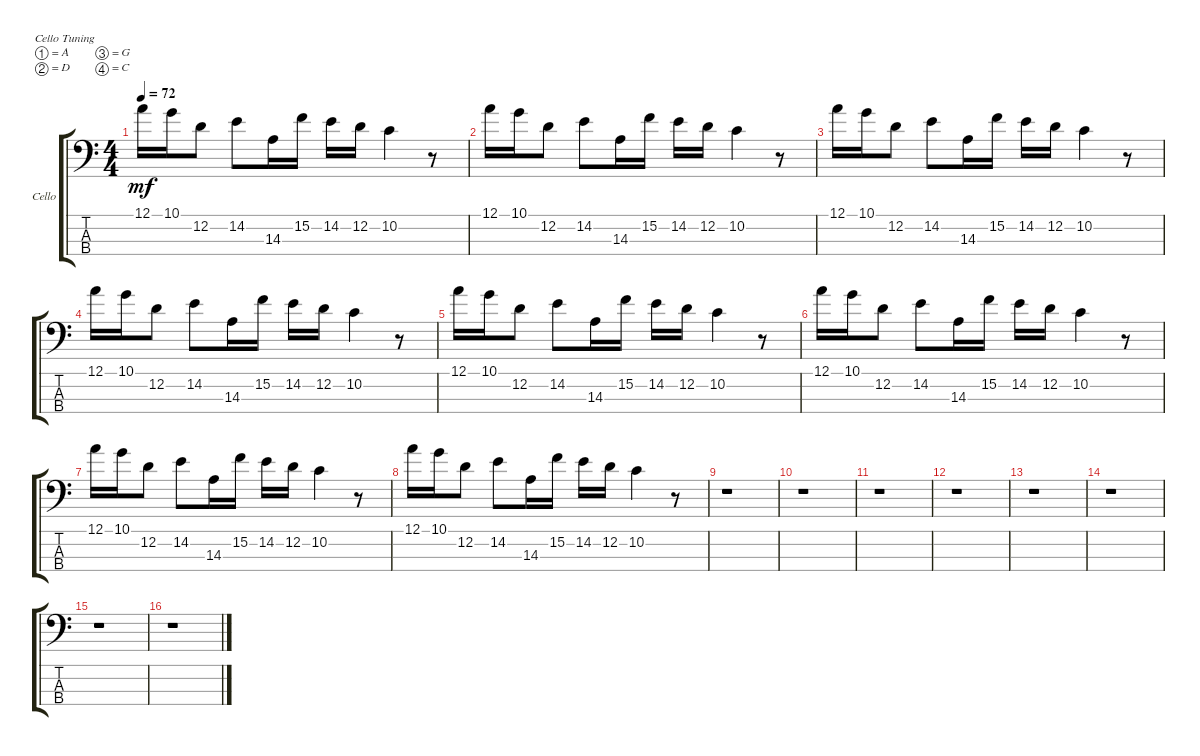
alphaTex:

\defaultSystemsLayout 4
\bracketExtendMode groupsimilarinstruments
\firstSystemTrackNameOrientation horizontal
\otherSystemsTrackNameOrientation horizontal
\track ("Cello" "Cello") {instrument cello}
\staff {score tabs}
\tuning (A3 D3 G2 C2)
\ts (4 4)
\scale
0.519816
\tempo 72
\accidentals auto
\clef f4
\ottava regular
\simile none
\ks c
12.1.16{dy mf} 10.1.16 12.2.8 14.2.8 14.3.16 15.2.16 14.2.16 12.2.16 10.2.4 r.8 |
\scale
0.480168 12.1.16 10.1.16 12.2.8 14.2.8 14.3.16 15.2.16 14.2.16 12.2.16 10.2.4 r.8 |
\scale
0.496967 12.1.16 10.1.16 12.2.8 14.2.8 14.3.16 15.2.16 14.2.16 12.2.16 10.2.4 r.8 |
\scale
0.502965 12.1.16 10.1.16 12.2.8 14.2.8 14.3.16 15.2.16 14.2.16 12.2.16 10.2.4 r.8 |
\scale
0.519816 12.1.16 10.1.16 12.2.8 14.2.8 14.3.16 15.2.16 14.2.16 12.2.16 10.2.4 r.8 |
\scale
0.480168 12.1.16 10.1.16 12.2.8 14.2.8 14.3.16 15.2.16 14.2.16 12.2.16 10.2.4 r.8 |
12.1.16 10.1.16 12.2.8 14.2.8 14.3.16 15.2.16 14.2.16 12.2.16 10.2.4 r.8 |
12.1.16 10.1.16 12.2.8 14.2.8 14.3.16 15.2.16 14.2.16 12.2.16 10.2.4 r.8 |
r.1 |
r.1 |
\scale
0.51696 r.1 |
\scale
0.483017 r.1 |
r.1 |
r.1 |
r.1 |
r.1
